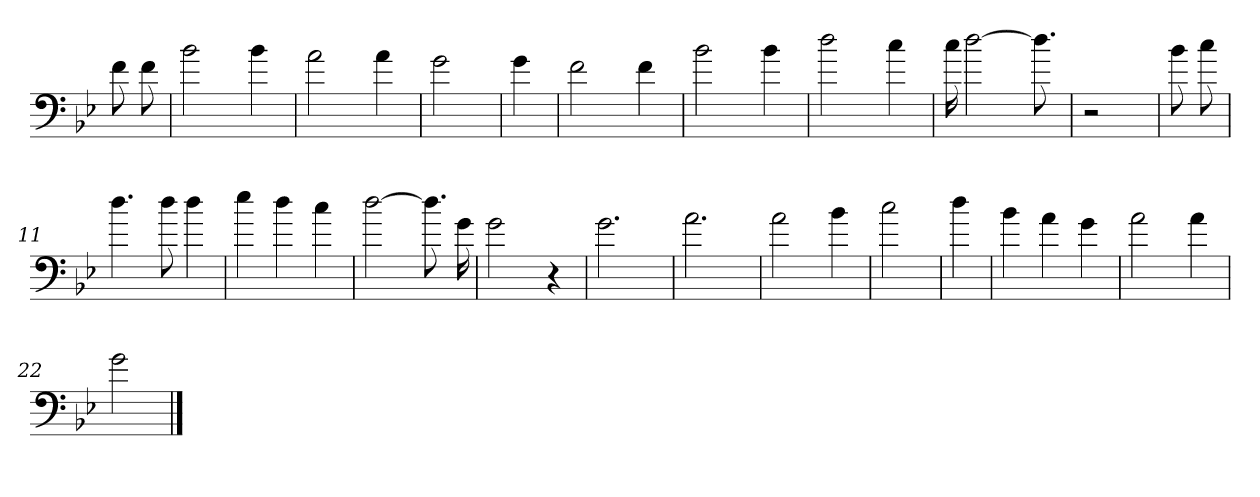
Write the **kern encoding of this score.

**kern
*part1
*staff1
*clefF4
*k[b-e-]
*g:
=
8f
8f
=1
2b-
4b-
=2
2a
4a
=3
2g
=4
4g
=5
2f
4f
=6
2b-
4b-
=7
2dd
4cc
=8
16cc
[2dd
8.dd]
=9
2r
=10
8b-
8cc
=11
4.dd
8dd
4dd
=12
4ee-
4dd
4cc
=13
[2dd
8.dd]
16g
=14
2g
4r
=15
2.g
=16
2.a
=17
2a
4b-
=18
2cc
=19
4dd
=20
4b-
4a
4g
=21
2a
4a
=22
2g
==
*-
